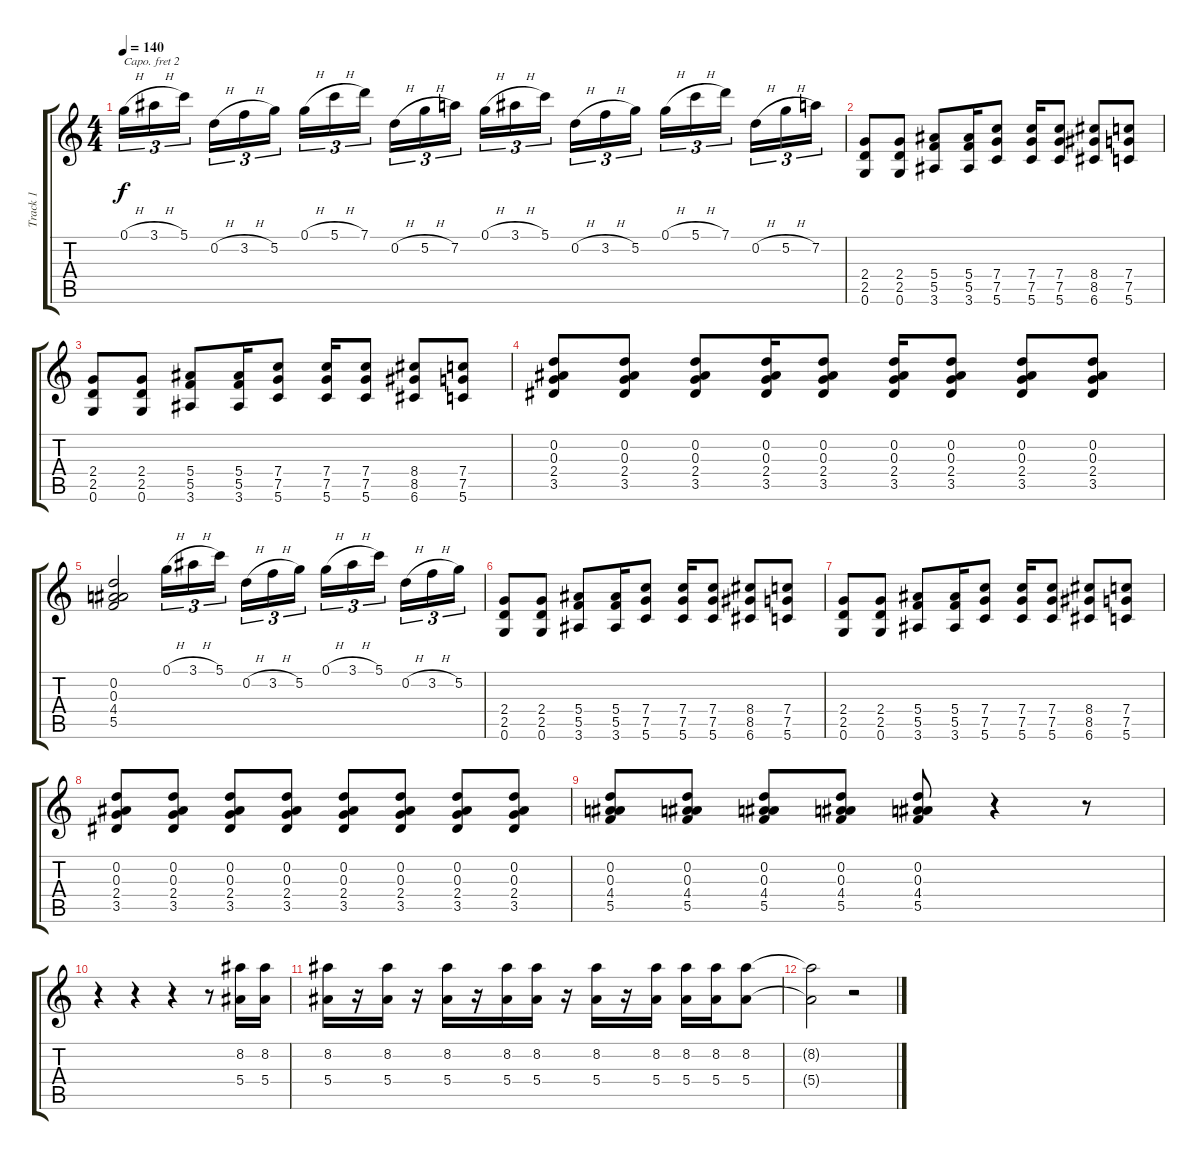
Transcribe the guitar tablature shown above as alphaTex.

\track ("Track 1" "Track 1") {instrument overdrivenguitar}
\staff {score tabs}
\capo 2
\tuning (F4 C4 Ab3 Eb3 Bb2 F2) {hide}
\ts (4 4)
\tempo 140
\clef g2
\ks c
0.1{h}.16{tu (3 2) dy f} 3.1{h}.16{tu (3 2)} 5.1.16{tu (3 2)} 0.2{h}.16{tu (3 2)} 3.2{h}.16{tu (3 2)} 5.2.16{tu (3 2)} 0.1{h}.16{tu (3 2)} 5.1{h}.16{tu (3 2)} 7.1.16{tu (3 2)} 0.2{h}.16{tu (3 2)} 5.2{h}.16{tu (3 2)} 7.2.16{tu (3 2)} 0.1{h}.16{tu (3 2)} 3.1{h}.16{tu (3 2)} 5.1.16{tu (3 2)} 0.2{h}.16{tu (3 2)} 3.2{h}.16{tu (3 2)} 5.2.16{tu (3 2)} 0.1{h}.16{tu (3 2)} 5.1{h}.16{tu (3 2)} 7.1.16{tu (3 2)} 0.2{h}.16{tu (3 2)} 5.2{h}.16{tu (3 2)} 7.2.16{tu (3 2)} |
(2.4 2.5 0.6).8 (2.4 2.5 0.6).8 (5.4 5.5 3.6).8 (5.4 5.5 3.6).16 (7.4 7.5 5.6).8 (7.4 7.5 5.6).16 (7.4 7.5 5.6).8 (8.4 8.5 6.6).8 (7.4 7.5 5.6).8 |
(2.4 2.5 0.6).8 (2.4 2.5 0.6).8 (5.4 5.5 3.6).8 (5.4 5.5 3.6).16 (7.4 7.5 5.6).8 (7.4 7.5 5.6).16 (7.4 7.5 5.6).8 (8.4 8.5 6.6).8 (7.4 7.5 5.6).8 |
(0.2 0.3 2.4 3.5).8 (0.2 0.3 2.4 3.5).8 (0.2 0.3 2.4 3.5).8 (0.2 0.3 2.4 3.5).16 (0.2 0.3 2.4 3.5).8 (0.2 0.3 2.4 3.5).16 (0.2 0.3 2.4 3.5).8 (0.2 0.3 2.4 3.5).8 (0.2 0.3 2.4 3.5).8 |
(0.2 0.3 4.4 5.5).2 0.1{h}.16{tu (3 2)} 3.1{h}.16{tu (3 2)} 5.1.16{tu (3 2)} 0.2{h}.16{tu (3 2)} 3.2{h}.16{tu (3 2)} 5.2.16{tu (3 2)} 0.1{h}.16{tu (3 2)} 3.1{h}.16{tu (3 2)} 5.1.16{tu (3 2)} 0.2{h}.16{tu (3 2)} 3.2{h}.16{tu (3 2)} 5.2.16{tu (3 2)} |
(2.4 2.5 0.6).8 (2.4 2.5 0.6).8 (5.4 5.5 3.6).8 (5.4 5.5 3.6).16 (7.4 7.5 5.6).8 (7.4 7.5 5.6).16 (7.4 7.5 5.6).8 (8.4 8.5 6.6).8 (7.4 7.5 5.6).8 |
(2.4 2.5 0.6).8 (2.4 2.5 0.6).8 (5.4 5.5 3.6).8 (5.4 5.5 3.6).16 (7.4 7.5 5.6).8 (7.4 7.5 5.6).16 (7.4 7.5 5.6).8 (8.4 8.5 6.6).8 (7.4 7.5 5.6).8 |
(0.2 0.3 2.4 3.5).8 (0.2 0.3 2.4 3.5).8 (0.2 0.3 2.4 3.5).8 (0.2 0.3 2.4 3.5).8 (0.2 0.3 2.4 3.5).8 (0.2 0.3 2.4 3.5).8 (0.2 0.3 2.4 3.5).8 (0.2 0.3 2.4 3.5).8 |
(0.2 0.3 4.4 5.5).8 (0.2 0.3 4.4 5.5).8 (0.2 0.3 4.4 5.5).8 (0.2 0.3 4.4 5.5).8 (0.2 0.3 4.4 5.5).8 r.4 r.8 |
r.4 r.4 r.4 r.8 (8.2 5.4).16 (8.2 5.4).16 |
(8.2 5.4).16 r.16 (8.2 5.4).16 r.16 (8.2 5.4).16 r.16 (8.2 5.4).16 (8.2 5.4).16 r.16 (8.2 5.4).16 r.16 (8.2 5.4).16 (8.2 5.4).16 (8.2 5.4).16 (8.2 5.4).8 |
(8.2{t} 5.4{t}).2 r.2
